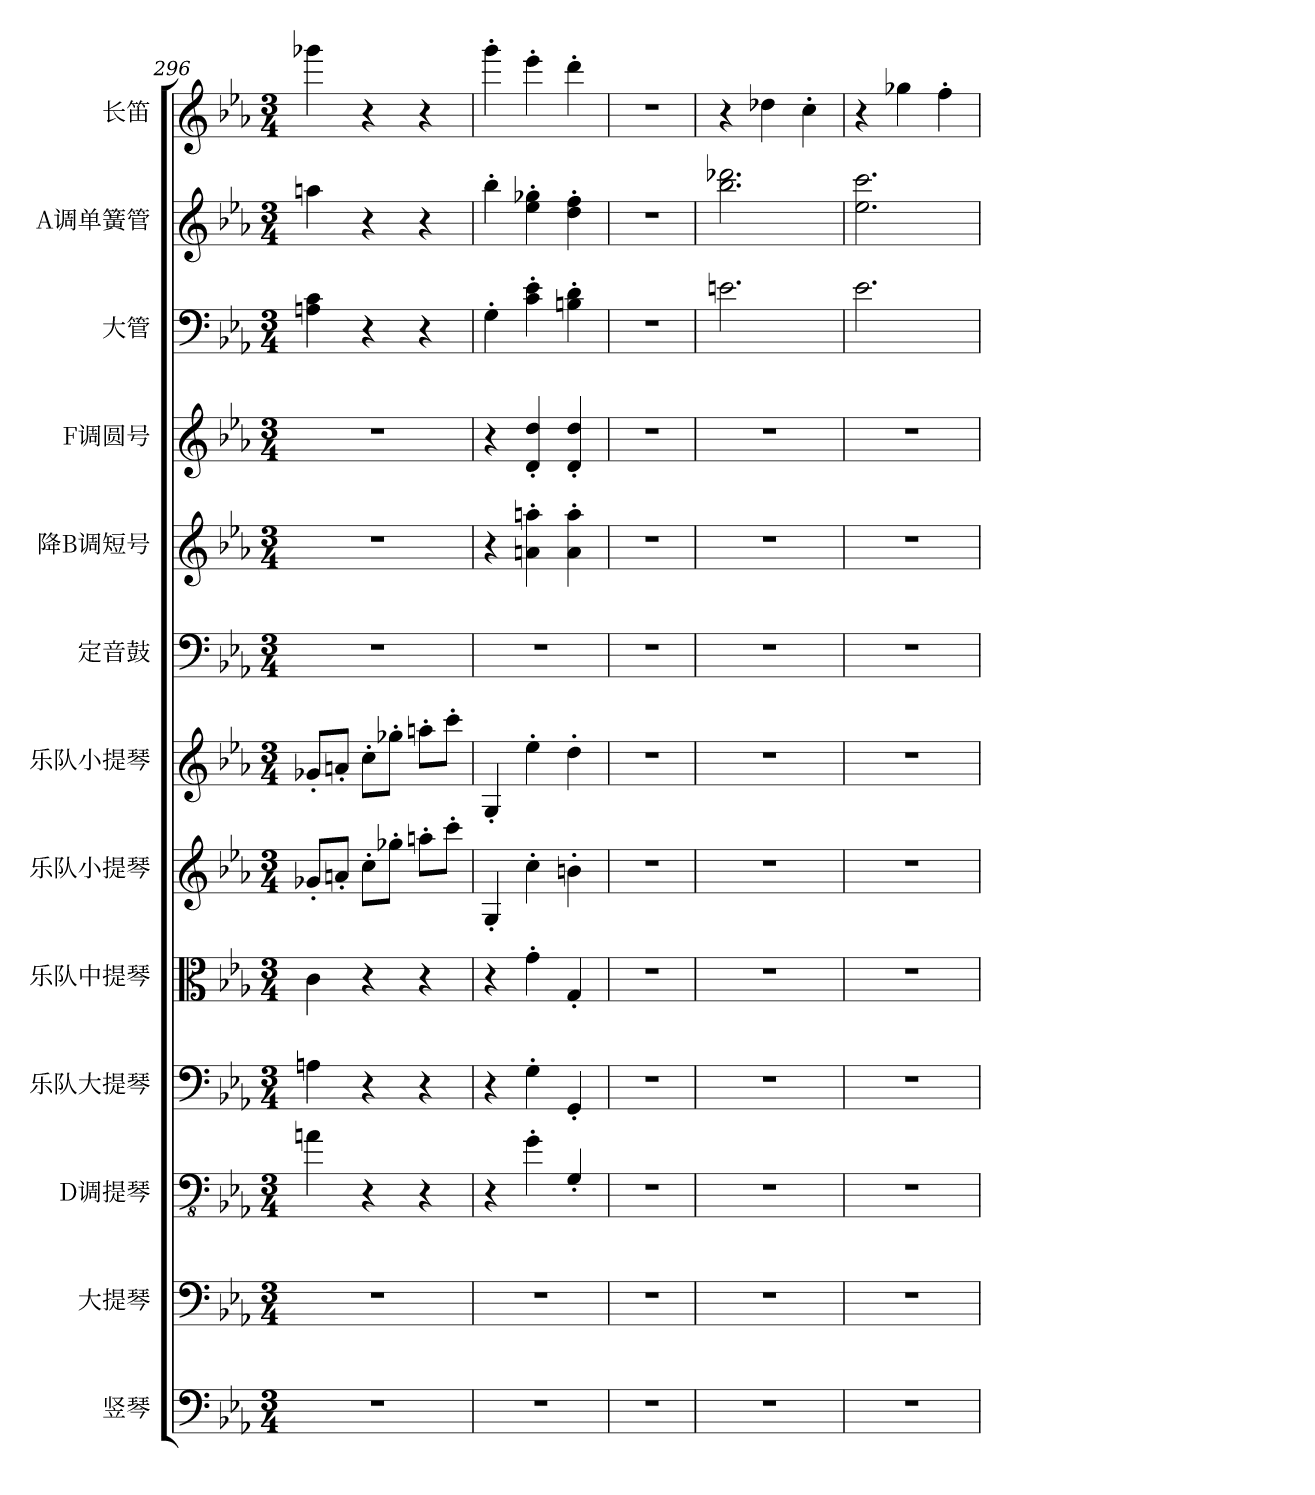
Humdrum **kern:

**kern	**kern	**kern	**kern	**kern	**kern	**kern	**kern	**kern	**kern	**kern	**kern	**kern
*part13	*part12	*part11	*part10	*part9	*part8	*part7	*part6	*part5	*part4	*part3	*part2	*part1
*staff13	*staff12	*staff11	*staff10	*staff9	*staff8	*staff7	*staff6	*staff5	*staff4	*staff3	*staff2	*staff1
*I"竖琴	*I"大提琴	*I"D调提琴	*I"乐队大提琴	*I"乐队中提琴	*I"乐队小提琴	*I"乐队小提琴	*I"定音鼓	*I"降B调短号	*I"F调圆号	*I"大管	*I"A调单簧管	*I"长笛
*clefF4	*clefF4	*clefFv4	*clefF4	*clefC3	*clefG2	*clefG2	*clefF4	*clefG2	*clefG2	*clefF4	*clefG2	*clefG2
*	*	*ITrd7c12	*	*	*	*	*	*ITrd1c2	*ITrd4c7	*	*ITrd2c3	*
*k[b-e-a-]	*k[b-e-a-]	*k[b-e-a-]	*k[b-e-a-]	*k[b-e-a-]	*k[b-e-a-]	*k[b-e-a-]	*k[b-e-a-]	*k[b-e-a-d-g-]	*k[b-e-a-d-]	*k[b-e-a-]	*k[]	*k[b-e-a-]
*M3/4	*M3/4	*M3/4	*M3/4	*M3/4	*M3/4	*M3/4	*M3/4	*M3/4	*M3/4	*M3/4	*M3/4	*M3/4
=296	=296	=296	=296	=296	=296	=296	=296	=296	=296	=296	=296	=296
2.r	2.r	4AAn\	4An\	4c\	8g-X'/L	8g-X'/L	2.r	2.r	2.r	4An\ 4c\	4ff#X\	4ggg-X\
.	.	.	.	.	8an'/J	8an'/J	.	.	.	.	.	.
.	.	4r	4r	4r	8cc'\L	8cc'\L	.	.	.	4r	4r	4r
.	.	.	.	.	8gg-X'\J	8gg-X'\J	.	.	.	.	.	.
.	.	4r	4r	4r	8aan'\L	8aan'\L	.	.	.	4r	4r	4r
.	.	.	.	.	8ccc'\J	8ccc'\J	.	.	.	.	.	.
=297	=297	=297	=297	=297	=297	=297	=297	=297	=297	=297	=297	=297
*	*	*	*	*	*	*	*	*	*	*	*	*MM143
2.r	2.r	4r	4r	4r	4G'/	4G'/	2.r	4r	4r	4G'\	4gg'\	4ggg'\
.	.	4GG'\	4G'\	4g'\	4cc'\	4ee-'\	.	4gn\' 4ggn\'	4G/' 4g/'	4c\' 4e-\'	4cc\' 4ee-X\'	4eee-'\
.	.	4GGG'/	4GG'/	4G'/	4bn'\	4dd'\	.	4g\' 4gg\'	4G/' 4g/'	4Bn\' 4d\'	4b\' 4dd\'	4ddd'\
=298	=298	=298	=298	=298	=298	=298	=298	=298	=298	=298	=298	=298
*	*	*	*	*	*	*	*	*	*	*	*	*MM146
2.r	2.r	2.r	2.r	2.r	2.r	2.r	2.r	2.r	2.r	2.r	2.r	2.r
=299	=299	=299	=299	=299	=299	=299	=299	=299	=299	=299	=299	=299
2.r	2.r	2.r	2.r	2.r	2.r	2.r	2.r	2.r	2.r	2.en\	2.gg\ 2.bb-X\	4r
.	.	.	.	.	.	.	.	.	.	.	.	4dd-X\
.	.	.	.	.	.	.	.	.	.	.	.	4cc'\
=300	=300	=300	=300	=300	=300	=300	=300	=300	=300	=300	=300	=300
*	*	*	*	*	*	*	*	*	*	*	*	*MM145
2.r	2.r	2.r	2.r	2.r	2.r	2.r	2.r	2.r	2.r	2.e-\	2.cc\ 2.aa\	4r
*	*	*	*	*	*	*	*	*	*	*	*	*MM143
.	.	.	.	.	.	.	.	.	.	.	.	4gg-X\
*	*	*	*	*	*	*	*	*	*	*	*	*MM141
.	.	.	.	.	.	.	.	.	.	.	.	4ff'\
=	=	=	=	=	=	=	=	=	=	=	=	=
*-	*-	*-	*-	*-	*-	*-	*-	*-	*-	*-	*-	*-
